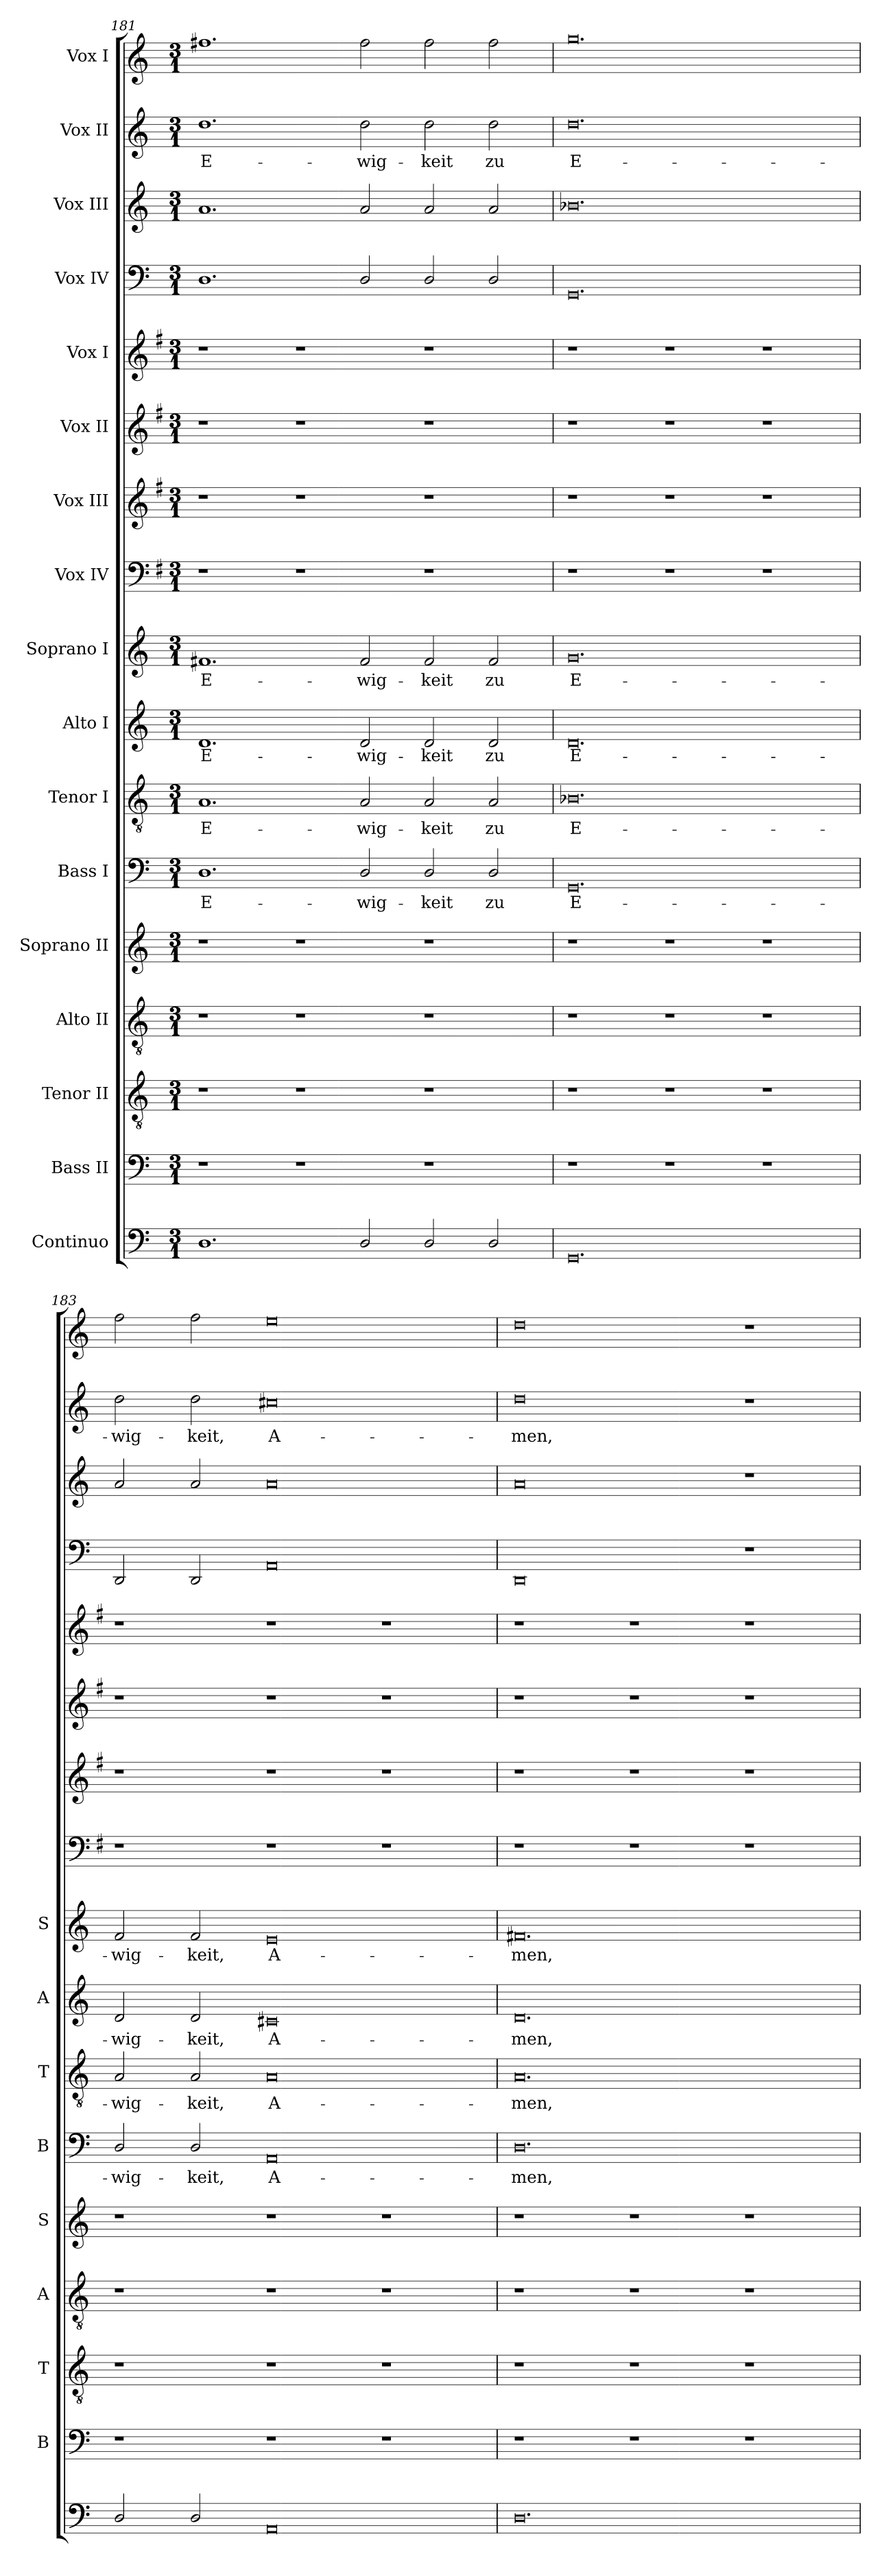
**kern	**kern	**kern	**kern	**kern	**kern	**text	**kern	**text	**kern	**text	**kern	**text	**kern	**kern	**kern	**kern	**kern	**kern	**kern	**text	**kern
*part17	*part16	*part15	*part14	*part13	*part12	*part12	*part11	*part11	*part10	*part10	*part9	*part9	*part8	*part7	*part6	*part5	*part4	*part3	*part2	*part2	*part1
*staff17	*staff16	*staff15	*staff14	*staff13	*staff12	*staff12	*staff11	*staff11	*staff10	*staff10	*staff9	*staff9	*staff8	*staff7	*staff6	*staff5	*staff4	*staff3	*staff2	*staff2	*staff1
*I"Continuo	*I"Bass II	*I"Tenor II	*I"Alto II	*I"Soprano II	*I"Bass I	*	*I"Tenor I	*	*I"Alto I	*	*I"Soprano I	*	*I"Vox IV	*I"Vox III	*I"Vox II	*I"Vox I	*I"Vox IV	*I"Vox III	*I"Vox II	*	*I"Vox I
*	*I'B	*I'T	*I'A	*I'S	*I'B	*	*I'T	*	*I'A	*	*I'S	*	*	*	*	*	*	*	*	*	*
!!LO:LB:g=z
*clefF4	*clefF4	*clefGv2	*clefGv2	*clefG2	*clefF4	*	*clefGv2	*	*clefG2	*	*clefG2	*	*clefF4	*clefG2	*clefG2	*clefG2	*clefF4	*clefG2	*clefG2	*	*clefG2
*	*	*	*	*	*	*	*	*	*	*	*	*	*ITrd4c7	*ITrd4c7	*ITrd4c7	*ITrd4c7	*	*	*	*	*
*k[]	*k[]	*k[]	*k[]	*k[]	*k[]	*	*k[]	*	*k[]	*	*k[]	*	*k[]	*k[]	*k[]	*k[]	*k[]	*k[]	*k[]	*	*k[]
*C:	*C:	*C:	*C:	*C:	*C:	*	*C:	*	*C:	*	*C:	*	*C:	*C:	*C:	*C:	*C:	*C:	*C:	*	*C:
*M3/1	*M3/1	*M3/1	*M3/1	*M3/1	*M3/1	*	*M3/1	*	*M3/1	*	*M3/1	*	*M3/1	*M3/1	*M3/1	*M3/1	*M3/1	*M3/1	*M3/1	*	*M3/1
=181	=181	=181	=181	=181	=181	=181	=181	=181	=181	=181	=181	=181	=181	=181	=181	=181	=181	=181	=181	=181	=181
!	!	!	!	!	!	!LO:LY:b	!	!LO:LY:b	!	!LO:LY:b	!	!LO:LY:b	!	!	!	!	!	!	!	!LO:LY:b	!
1.D/	1r	1r	1r	1r	1.D/	E-	1.A	E-	1.d	E-	1.f#X	E-	1r	1r	1r	1r	1.D	1.a	1.dd	E-	1.ff#X
.	1r	1r	1r	1r	.	.	.	.	.	.	.	.	1r	1r	1r	1r	.	.	.	.	.
!	!	!	!	!	!	!LO:LY:b	!	!LO:LY:b	!	!LO:LY:b	!	!LO:LY:b	!	!	!	!	!	!	!	!LO:LY:b	!
2D/	.	.	.	.	2D/	-wig-	2A	-wig-	2d	-wig-	2f#	-wig-	.	.	.	.	2D/	2a	2dd	-wig-	2ff#
!	!	!	!	!	!	!LO:LY:b	!	!LO:LY:b	!	!LO:LY:b	!	!LO:LY:b	!	!	!	!	!	!	!	!LO:LY:b	!
2D/	1r	1r	1r	1r	2D/	-keit	2A	-keit	2d	-keit	2f#	-keit	1r	1r	1r	1r	2D/	2a	2dd	-keit	2ff#
!	!	!	!	!	!	!LO:LY:b	!	!LO:LY:b	!	!LO:LY:b	!	!LO:LY:b	!	!	!	!	!	!	!	!LO:LY:b	!
2D/	.	.	.	.	2D/	zu	2A	zu	2d	zu	2f#	zu	.	.	.	.	2D/	2a	2dd	zu	2ff#
=182	=182	=182	=182	=182	=182	=182	=182	=182	=182	=182	=182	=182	=182	=182	=182	=182	=182	=182	=182	=182	=182
!	!	!	!	!	!	!LO:LY:b	!	!LO:LY:b	!	!LO:LY:b	!	!LO:LY:b	!	!	!	!	!	!	!	!LO:LY:b	!
0.GG	1r	1r	1r	1r	0.GG	E-	0.B-X	E-	0.d	E-	0.g	E-	1r	1r	1r	1r	0.GG	0.b-X	0.dd	E-	0.gg
.	1r	1r	1r	1r	.	.	.	.	.	.	.	.	1r	1r	1r	1r	.	.	.	.	.
.	1r	1r	1r	1r	.	.	.	.	.	.	.	.	1r	1r	1r	1r	.	.	.	.	.
=183	=183	=183	=183	=183	=183	=183	=183	=183	=183	=183	=183	=183	=183	=183	=183	=183	=183	=183	=183	=183	=183
!	!	!	!	!	!	!LO:LY:b	!	!LO:LY:b	!	!LO:LY:b	!	!LO:LY:b	!	!	!	!	!	!	!	!LO:LY:b	!
2D/	1r	1r	1r	1r	2D/	-wig-	2A	-wig-	2d	-wig-	2f	-wig-	1r	1r	1r	1r	2DD	2a	2dd	-wig-	2ff
!	!	!	!	!	!	!LO:LY:b	!	!LO:LY:b	!	!LO:LY:b	!	!LO:LY:b	!	!	!	!	!	!	!	!LO:LY:b	!
2D/	.	.	.	.	2D/	-keit,	2A	-keit,	2d	-keit,	2f	-keit,	.	.	.	.	2DD	2a	2dd	-keit,	2ff
!	!	!	!	!	!	!LO:LY:b	!	!LO:LY:b	!	!LO:LY:b	!	!LO:LY:b	!	!	!	!	!	!	!	!LO:LY:b	!
0AA	1r	1r	1r	1r	0AA	A-	0A	A-	0c#X	A-	0e	A-	1r	1r	1r	1r	0AA	0a	0cc#X	A-	0ee
.	1r	1r	1r	1r	.	.	.	.	.	.	.	.	1r	1r	1r	1r	.	.	.	.	.
=184	=184	=184	=184	=184	=184	=184	=184	=184	=184	=184	=184	=184	=184	=184	=184	=184	=184	=184	=184	=184	=184
!	!	!	!	!	!	!LO:LY:b	!	!LO:LY:b	!	!LO:LY:b	!	!LO:LY:b	!	!	!	!	!	!	!	!LO:LY:b	!
0.D	1r	1r	1r	1r	0.D	-men,	0.A	-men,	0.d	-men,	0.f#X	-men,	1r	1r	1r	1r	0DD	0a	0dd	-men,	0dd
.	1r	1r	1r	1r	.	.	.	.	.	.	.	.	1r	1r	1r	1r	.	.	.	.	.
.	1r	1r	1r	1r	.	.	.	.	.	.	.	.	1r	1r	1r	1r	1r	1r	1r	.	1r
=	=	=	=	=	=	=	=	=	=	=	=	=	=	=	=	=	=	=	=	=	=
*-	*-	*-	*-	*-	*-	*-	*-	*-	*-	*-	*-	*-	*-	*-	*-	*-	*-	*-	*-	*-	*-
